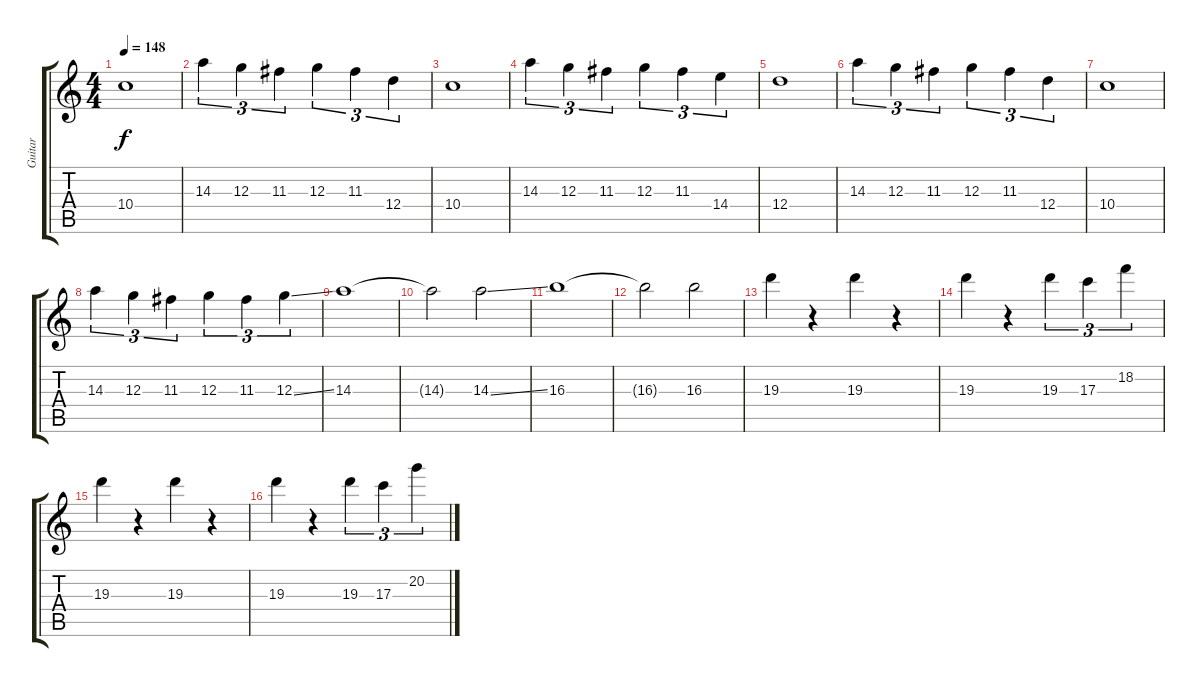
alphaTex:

\track ("Guitar" "Guitar") {instrument overdrivenguitar}
\staff {score tabs}
\tuning (E4 B3 G3 D3 A2 D2) {hide}
\ts (4 4)
\tempo 148
\clef g2
\ks c
10.4.1{dy f} |
14.3.4{tu (3 2)} 12.3.4{tu (3 2)} 11.3.4{tu (3 2)} 12.3.4{tu (3 2)} 11.3.4{tu (3 2)} 12.4.4{tu (3 2)} |
10.4.1 |
14.3.4{tu (3 2)} 12.3.4{tu (3 2)} 11.3.4{tu (3 2)} 12.3.4{tu (3 2)} 11.3.4{tu (3 2)} 14.4.4{tu (3 2)} |
12.4.1 |
14.3.4{tu (3 2)} 12.3.4{tu (3 2)} 11.3.4{tu (3 2)} 12.3.4{tu (3 2)} 11.3.4{tu (3 2)} 12.4.4{tu (3 2)} |
10.4.1 |
14.3.4{tu (3 2)} 12.3.4{tu (3 2)} 11.3.4{tu (3 2)} 12.3.4{tu (3 2)} 11.3.4{tu (3 2)} 12.3{ss}.4{tu (3 2)} |
14.3.1 |
14.3{t}.2 14.3{ss}.2 |
16.3.1 |
16.3{t}.2 16.3.2 |
19.3.4 r.4 19.3.4 r.4 |
19.3.4 r.4 19.3.4{tu (3 2)} 17.3.4{tu (3 2)} 18.2.4{tu (3 2)} |
19.3.4 r.4 19.3.4 r.4 |
19.3.4 r.4 19.3.4{tu (3 2)} 17.3.4{tu (3 2)} 20.2.4{tu (3 2)}
